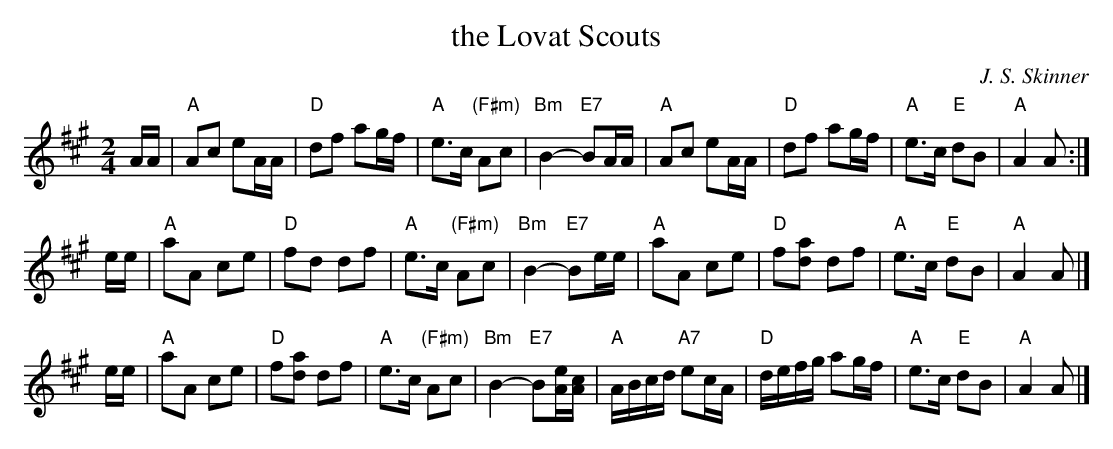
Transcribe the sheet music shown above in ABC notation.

X:1
T: the Lovat Scouts
M: 2/4
L: 1/8
C: J. S. Skinner
K: A
A/A/ |\
"A"Ac eA/A/ | "D"df ag/f/ | "A"e>c "(F#m)"Ac | "Bm"B2- "E7"BA/A/ |\
"A"Ac eA/A/ | "D" df ag/f/ | "A"e>c "E"dB | "A"A2 A :|
e/e/ |\
"A"aA ce | "D"fd df | "A"e>c "(F#m)"Ac | "Bm"B2- "E7"Be/e/ |\
"A"aA ce | "D"f[ad] df | "A"e>c "E"dB | "A"A2 A |]
e/e/ |\
"A"aA ce | "D"f[ad] df | "A"e>c "(F#m)"Ac | "Bm"B2- "E7"B[e/A/][c/A/] |\
"A"A/B/c/d/ "A7"ec/A/ | "D"d/e/f/g/ ag/f/ | "A"e>c "E"dB | "A"A2 A |]
